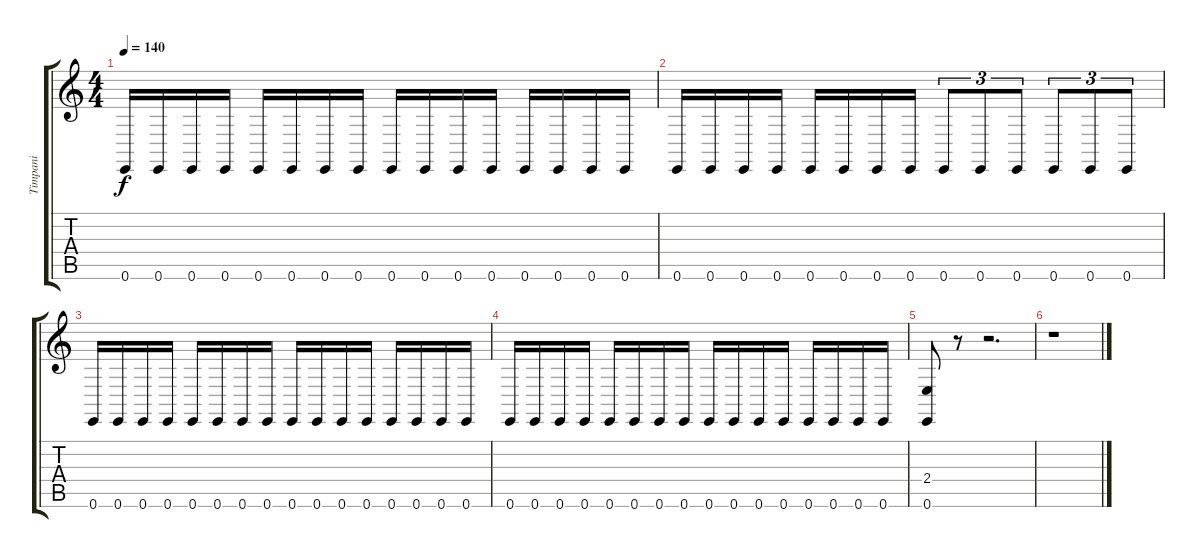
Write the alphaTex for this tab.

\track ("Timpani" "Timpani") {instrument timpani}
\staff {score tabs}
\tuning (E4 B3 G3 D3 A2 E2) {hide}
\ts (4 4)
\tempo 140
\clef g2
\ks c
0.6.16{dy f} 0.6.16 0.6.16 0.6.16 0.6.16 0.6.16 0.6.16 0.6.16 0.6.16 0.6.16 0.6.16 0.6.16 0.6.16 0.6.16 0.6.16 0.6.16 |
0.6.16 0.6.16 0.6.16 0.6.16 0.6.16 0.6.16 0.6.16 0.6.16 0.6.8{tu (3 2)} 0.6.8{tu (3 2)} 0.6.8{tu (3 2)} 0.6.8{tu (3 2)} 0.6.8{tu (3 2)} 0.6.8{tu (3 2)} |
0.6.16 0.6.16 0.6.16 0.6.16 0.6.16 0.6.16 0.6.16 0.6.16 0.6.16 0.6.16 0.6.16 0.6.16 0.6.16 0.6.16 0.6.16 0.6.16 |
0.6.16 0.6.16 0.6.16 0.6.16 0.6.16 0.6.16 0.6.16 0.6.16 0.6.16 0.6.16 0.6.16 0.6.16 0.6.16 0.6.16 0.6.16 0.6.16 |
(2.4 0.6).8 r.8 r.2{d} |
r.1
